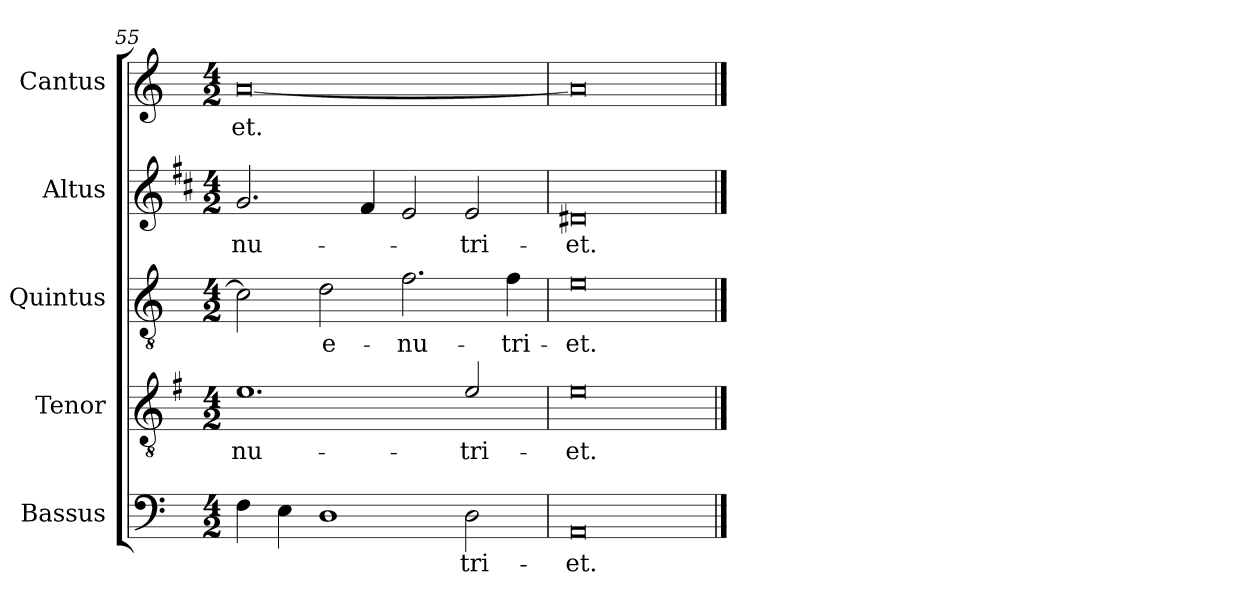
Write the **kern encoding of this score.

**kern	**text	**kern	**text	**kern	**text	**kern	**text	**kern	**text
*part5	*part5	*part4	*part4	*part3	*part3	*part2	*part2	*part1	*part1
*staff5	*staff5	*staff4	*staff4	*staff3	*staff3	*staff2	*staff2	*staff1	*staff1
*I"Bassus	*	*I"Tenor	*	*I"Quintus	*	*I"Altus	*	*I"Cantus	*
*I'B	*	*I'T	*	*	*	*I'A	*	*I'C	*
*clefF4	*	*clefGv2	*	*clefGv2	*	*clefG2	*	*clefG2	*
*	*	*ITrd4c7	*	*	*	*ITrd1c2	*	*	*
*k[]	*	*k[]	*	*k[]	*	*k[]	*	*k[]	*
*C:	*	*C:	*	*C:	*	*C:	*	*C:	*
*M4/2	*	*M4/2	*	*M4/2	*	*M4/2	*	*M4/2	*
=55	=55	=55	=55	=55	=55	=55	=55	=55	=55
!	!	!	!LO:LY:b	!	!	!	!LO:LY:b	!	!LO:LY:b
4F\	.	1.A	-nu-	2c\]	.	2.f/	-nu-	[0a	-et.
4E\	.	.	.	.	.	.	.	.	.
!	!	!	!	!	!LO:LY:b	!	!	!	!
1D	.	.	.	2d\	e-	.	.	.	.
.	.	.	.	.	.	4e/	.	.	.
!	!	!	!	!	!LO:LY:b	!	!	!	!
.	.	.	.	2.f\	-nu-	2d/	.	.	.
!	!LO:LY:b	!	!LO:LY:b	!	!	!	!LO:LY:b	!	!
2D\	-tri-	2A/	-tri-	.	.	2d/	-tri-	.	.
!	!	!	!	!	!LO:LY:b	!	!	!	!
.	.	.	.	4f\	-tri-	.	.	.	.
=56	=56	=56	=56	=56	=56	=56	=56	=56	=56
!	!LO:LY:b	!	!LO:LY:b	!	!LO:LY:b	!	!LO:LY:b	!	!
0AA	-et.	0A	-et.	0e	-et.	0c#X	-et.	0a]	.
==	==	==	==	==	==	==	==	==	==
*-	*-	*-	*-	*-	*-	*-	*-	*-	*-
